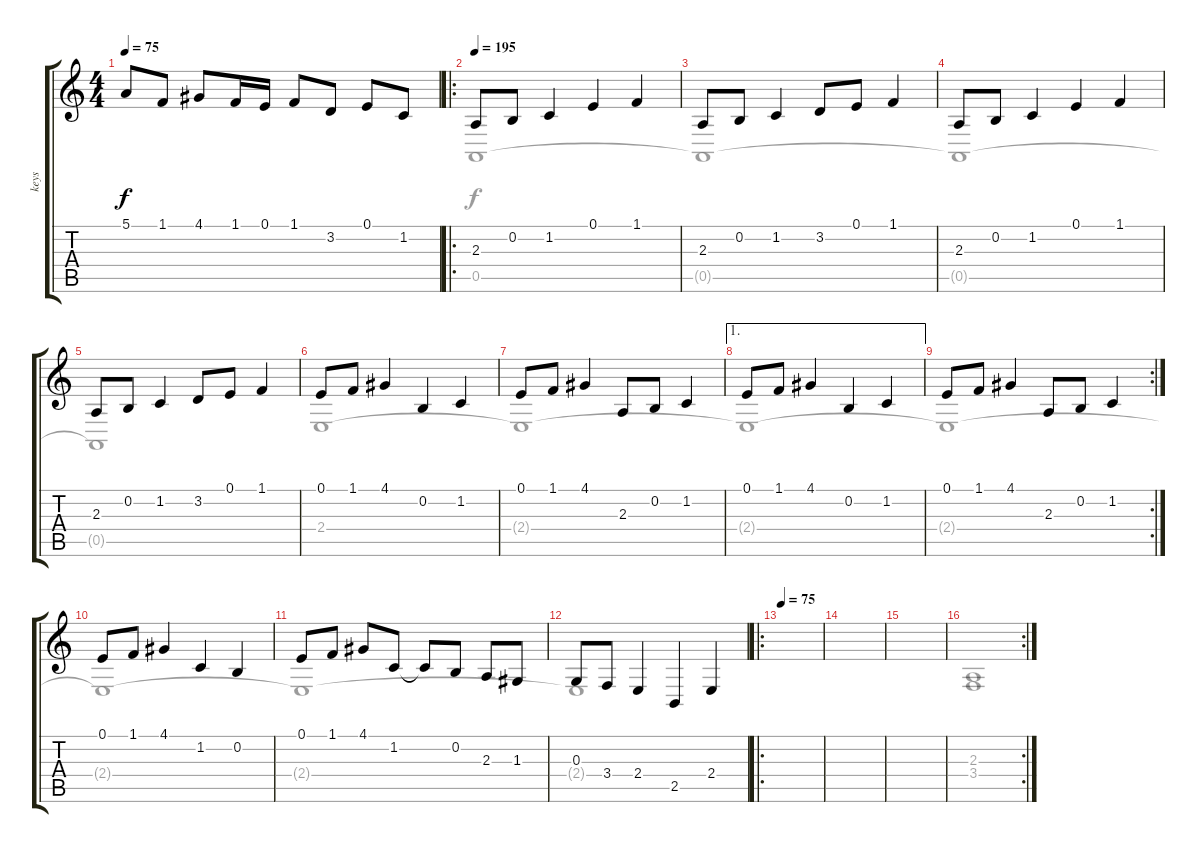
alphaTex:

\track ("keys" "keys") {instrument churchorgan}
\staff {score tabs}
\tuning (E4 B3 G3 D3 A2 E2) {hide}
\voice
\ts (4 4)
\tempo 75
\clef g2
\ks c
5.1.8{dy f} 1.1.8 4.1.8 1.1.16 0.1.16 1.1.8 3.2.8 0.1.8 1.2.8 |
\ro
\tempo 195
2.3.8 0.2.8 1.2.4 0.1.4 1.1.4 |
2.3.8 0.2.8 1.2.4 3.2.8 0.1.8 1.1.4 |
2.3.8 0.2.8 1.2.4 0.1.4 1.1.4 |
2.3.8 0.2.8 1.2.4 3.2.8 0.1.8 1.1.4 |
0.1.8 1.1.8 4.1.4 0.2.4 1.2.4 |
0.1.8 1.1.8 4.1.4 2.3.8 0.2.8 1.2.4 |
\ae 1
0.1.8 1.1.8 4.1.4 0.2.4 1.2.4 |
\rc 2
0.1.8 1.1.8 4.1.4 2.3.8 0.2.8 1.2.4 |
0.1.8 1.1.8 4.1.4 1.2.4 0.2.4 |
0.1.8 1.1.8 4.1.8 1.2.8 1.2{t}.8 0.2.8 2.3.8 1.3.8 |
0.3.8 3.4.8 2.4.4 2.5.4 2.4.4 |
\ro
\tempo 75
|
|
|
\rc 2
\voice
\clef g2
\ottava regular
\simile none
\ks c
(2.3 3.4).1{dy f} |
0.5.1 |
0.5{t}.1 |
0.5{t}.1 |
0.5{t}.1 |
2.4.1 |
2.4{t}.1 |
2.4{t}.1 |
2.4{t}.1 |
2.4{t}.1 |
2.4{t}.1 |
2.4{t}.1 |
|
|
|
